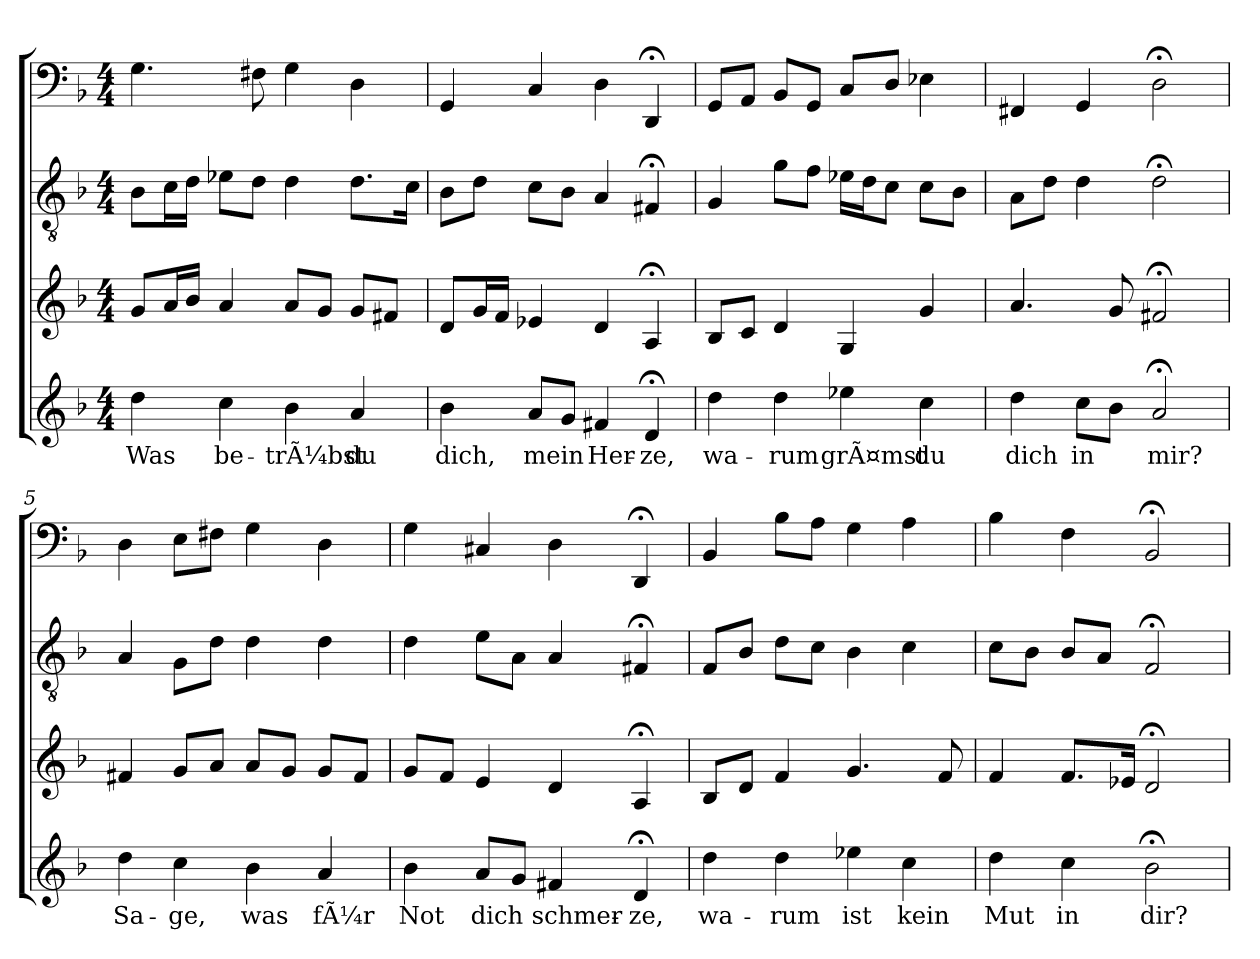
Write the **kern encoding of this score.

**kern	**text	**kern	**kern	**kern
*part4	*part4	*part3	*part2	*part1
*staff4	*staff4	*staff3	*staff2	*staff1
*clefG2	*	*clefG2	*clefGv2	*clefF4
*k[b-]	*	*k[b-]	*k[b-]	*k[b-]
*d:	*	*d:	*d:	*d:
*M4/4	*	*M4/4	*M4/4	*M4/4
=1	=1	=1	=1	=1
4dd	Was	8gL	8B-L	4.G
.	.	16aL	16cL	.
.	.	16b-JJ	16dJJ	.
4cc	be-	4a	8e-XL	.
.	.	.	8dJ	8F#X
4b-	-trÃ¼bst	8aL	4d	4G
.	.	8gJ	.	.
4a	du	8gL	8.dL	4D
.	.	8f#XJ	.	.
.	.	.	16cJk	.
=2	=2	=2	=2	=2
4b-	dich,	8dL	8B-L	4GG
.	.	16gL	8dJ	.
.	.	16fJJ	.	.
8aL	mein	4e-X	8cL	4C
8gJ	.	.	8B-J	.
4f#X	Her-	4d	4A	4D
4d;<	-ze,	4A;<	4F#X;<	4DD;<
=3	=3	=3	=3	=3
4dd	wa-	8B-L	4G	8GGL
.	.	8cJ	.	8AAJ
4dd	-rum	4d	8gL	8BB-L
.	.	.	8fJ	8GGJ
4ee-X	grÃ¤mst	4G	16e-XLL	8CL
.	.	.	16dJ	.
.	.	.	8cJ	8DJ
4cc	du	4g	8cL	4E-X
.	.	.	8B-J	.
=4	=4	=4	=4	=4
4dd	dich	4.a	8AL	4FF#X
.	.	.	8dJ	.
8ccL	in	.	4d	4GG
8b-J	.	8g	.	.
2a;<	mir?	2f#X;<	2d;<	2D;<
=5	=5	=5	=5	=5
4dd	Sa-	4f#X	4A	4D
4cc	-ge,	8gL	8GL	8EL
.	.	8aJ	8dJ	8F#XJ
4b-	was	8aL	4d	4G
.	.	8gJ	.	.
4a	fÃ¼r	8gL	4d	4D
.	.	8f#J	.	.
=6	=6	=6	=6	=6
4b-	Not	8gL	4d	4G
.	.	8fJ	.	.
8aL	dich	4e	8eL	4C#X
8gJ	.	.	8AJ	.
4f#X	schmer-	4d	4A	4D
4d;<	-ze,	4A;<	4F#X;<	4DD;<
=7	=7	=7	=7	=7
4dd	wa-	8B-L	8FL	4BB-
.	.	8dJ	8B-J	.
4dd	-rum	4f	8dL	8B-L
.	.	.	8cJ	8AJ
4ee-X	ist	4.g	4B-	4G
4cc	kein	.	4c	4A
.	.	8f	.	.
=8	=8	=8	=8	=8
4dd	Mut	4f	8cL	4B-
.	.	.	8B-J	.
4cc	in	8.fL	8B-L	4F
.	.	.	8AJ	.
.	.	16e-XJk	.	.
2b-;<	dir?	2d;<	2F;<	2BB-;<
=	=	=	=	=
*-	*-	*-	*-	*-
